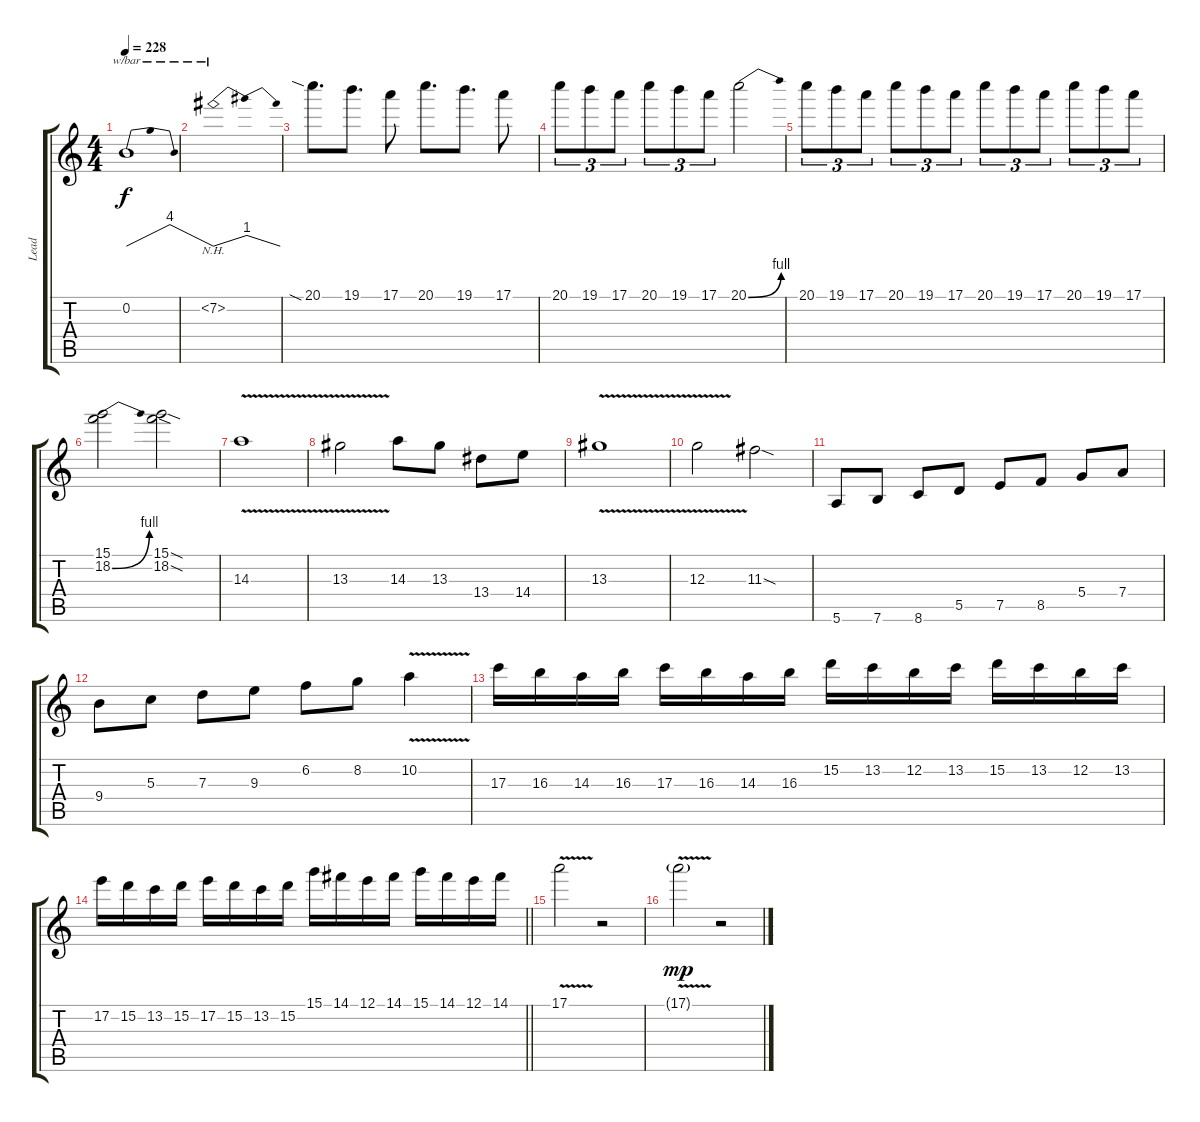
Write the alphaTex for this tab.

\track ("Lead" "Lead") {instrument distortionguitar}
\staff {score tabs}
\tuning (E4 B3 G3 D3 A2 E2) {hide}
\ts (4 4)
\tempo 228
\clef g2
\ks c
0.2.1{tbe (dip default 0 0 45 16 60 0) dy f} |
7.2{nh}.1{tbe (dip default 0 0 15 4 45 4 60 0)} |
20.1{sia}.8{d} 19.1.8{d} 17.1.8 20.1.8{d} 19.1.8{d} 17.1.8 |
20.1.8{tu (3 2)} 19.1.8{tu (3 2)} 17.1.8{tu (3 2)} 20.1.8{tu (3 2)} 19.1.8{tu (3 2)} 17.1.8{tu (3 2)} 20.1{be (bend 0 0 60 4)}.2 |
20.1.8{tu (3 2)} 19.1.8{tu (3 2)} 17.1.8{tu (3 2)} 20.1.8{tu (3 2)} 19.1.8{tu (3 2)} 17.1.8{tu (3 2)} 20.1.8{tu (3 2)} 19.1.8{tu (3 2)} 17.1.8{tu (3 2)} 20.1.8{tu (3 2)} 19.1.8{tu (3 2)} 17.1.8{tu (3 2)} |
(15.1 18.2{be (bend 0 0 60 4)}).2 (15.1{sod} 18.2{sod}).2 |
14.3{v}.1 |
13.3{v}.2 14.3.8 13.3.8 13.4.8 14.4.8 |
13.3{v}.1 |
12.3{v}.2 11.3{sod}.2 |
5.6.8 7.6.8 8.6.8 5.5.8 7.5.8 8.5.8 5.4.8 7.4.8 |
9.4.8 5.3.8 7.3.8 9.3.8 6.2.8 8.2.8 10.2{v}.4 |
17.3.16 16.3.16 14.3.16 16.3.16 17.3.16 16.3.16 14.3.16 16.3.16 15.2.16 13.2.16 12.2.16 13.2.16 15.2.16 13.2.16 12.2.16 13.2.16 |
\barLineRight lightlight
17.2.16 15.2.16 13.2.16 15.2.16 17.2.16 15.2.16 13.2.16 15.2.16 15.1.16 14.1.16 12.1.16 14.1.16 15.1.16 14.1.16 12.1.16 14.1.16 |
17.1{v}.2 r.2 |
17.1{v g}.2{dy mp} r.2
